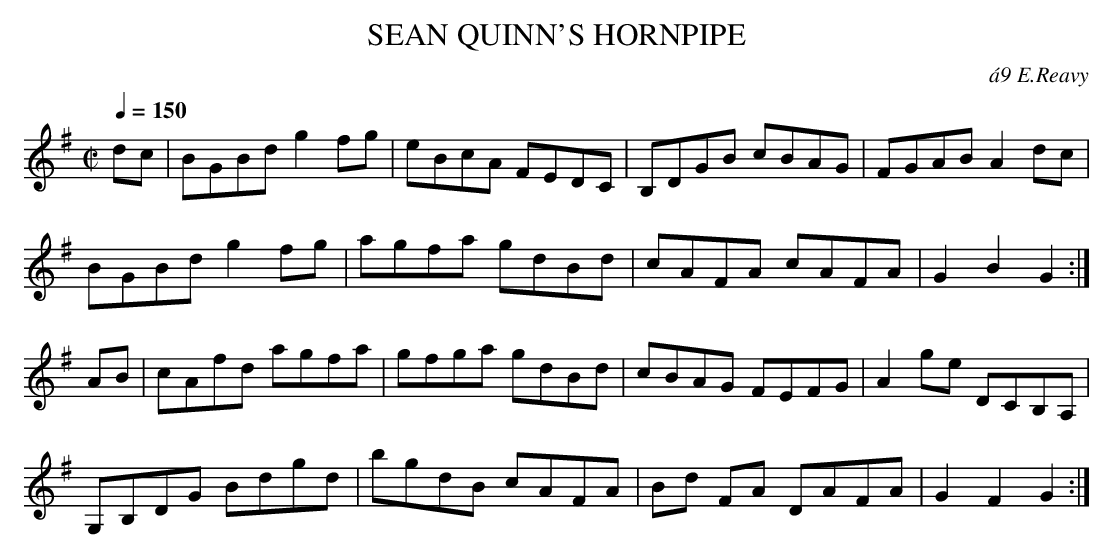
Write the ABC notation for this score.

X:1
T:SEAN QUINN'S HORNPIPE
C:\'a9 E.Reavy
Y:"andantino"
Q:1/4=150
M:C|
L:1/8
K:G
dc|BGBd g2fg|eBcA FEDC|B,DGB cBAG|FGAB A2 dc|
BGBd g2fg|agfa gdBd|cAFA cAFA|G2 B2 G2:|
AB|cAfd agfa|gfga gdBd|cBAG FEFG|A2 ge DCB,A,|
G,B,DG Bdgd|bgdB cAFA|Bd FA DAFA|G2 F2 G2:|
